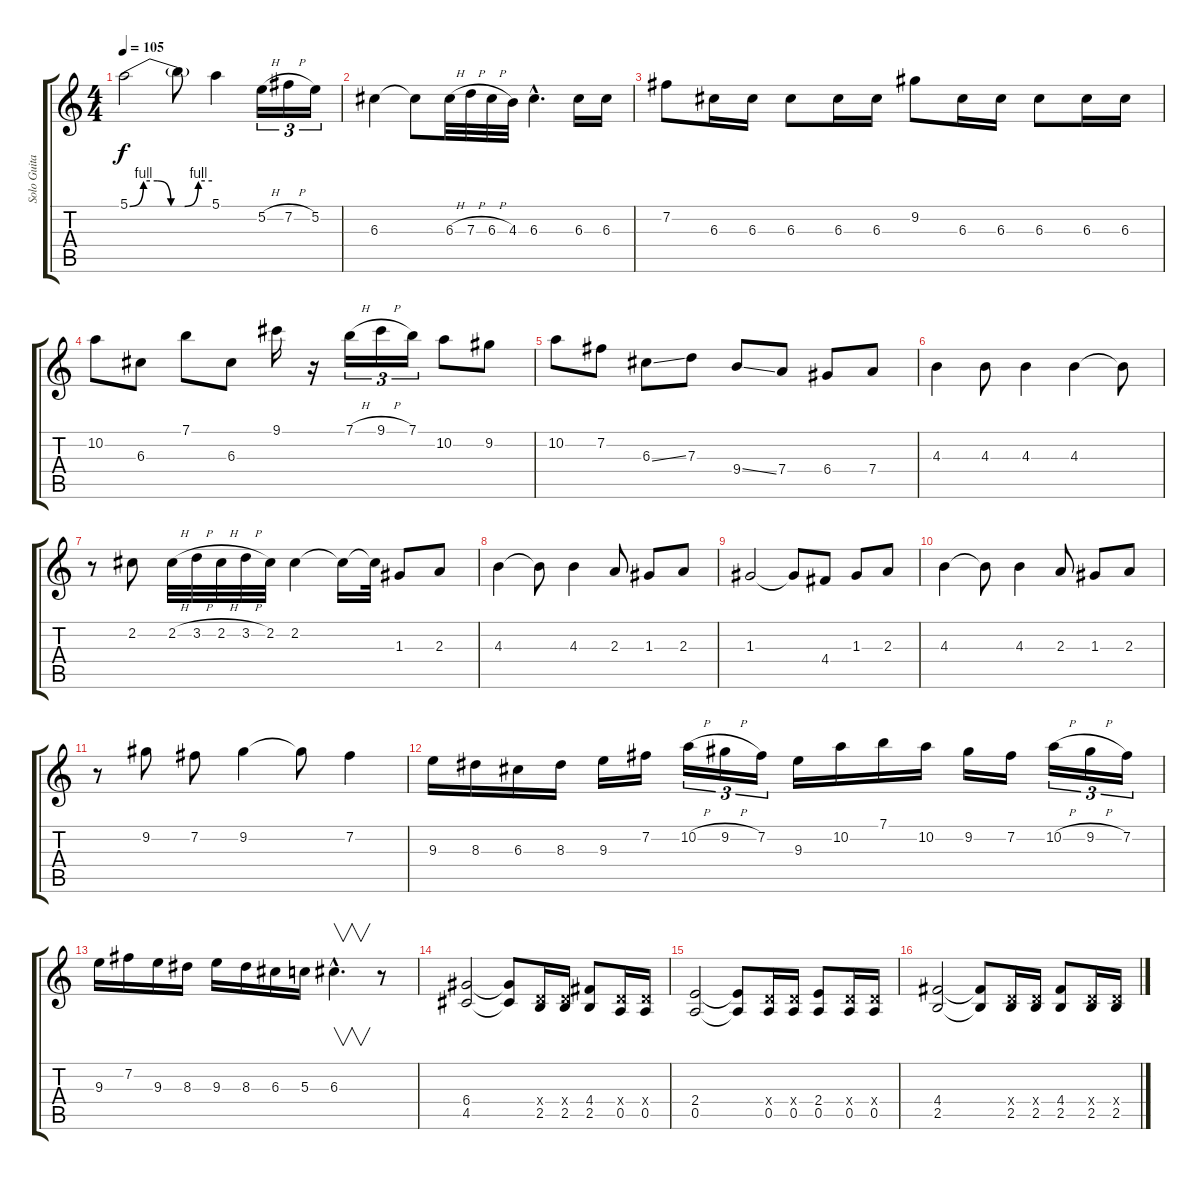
\track ("Solo Guitar" "Solo Guita") {instrument distortionguitar}
\staff {score tabs}
\tuning (E4 B3 G3 D3 A2 E2) {hide}
\ts (4 4)
\tempo 105
\clef g2
\ks c
5.1{be (custom 0 0 10 4 20 4 30 0 40 0 50 4 60 4)}.2{dy f} 5.1{t}.8 5.1.4 5.2{h}.16{tu (3 2)} 7.2{h}.16{tu (3 2)} 5.2.16{tu (3 2)} |
6.3.4 6.3{t}.8 6.3{h}.32 7.3{h}.32 6.3{h}.32 4.3.32 6.3{hac}.4{d} 6.3.16 6.3.16 |
7.2.8 6.3.16 6.3.16 6.3.8 6.3.16 6.3.16 9.2.8 6.3.16 6.3.16 6.3.8 6.3.16 6.3.16 |
10.2.8 6.3.8 7.1.8 6.3.8 9.1.16 r.16 7.1{h}.16{tu (3 2)} 9.1{h}.16{tu (3 2)} 7.1.16{tu (3 2)} 10.2.8 9.2.8 |
10.2.8 7.2.8 6.3{ss}.8 7.3.8 9.4{ss}.8 7.4.8 6.4.8 7.4.8 |
4.3.4 4.3.8 4.3.4 4.3.4 4.3{t}.8 |
r.8 2.2.8 2.2{h}.32 3.2{h}.32 2.2{h}.32 3.2{h}.32 2.2.32 2.2.4 2.2{t}.16 2.2{t}.32 1.3.8 2.3.8 |
4.3.4 4.3{t}.8 4.3.4 2.3.8 1.3.8 2.3.8 |
1.3.2 1.3{t}.8 4.4.8 1.3.8 2.3.8 |
4.3.4 4.3{t}.8 4.3.4 2.3.8 1.3.8 2.3.8 |
r.8 9.2.8 7.2.8 9.2.4 9.2{t}.8 7.2.4 |
9.3.16 8.3.16 6.3.16 8.3.16 9.3.16 7.2.16 10.2{h}.16{tu (3 2)} 9.2{h}.16{tu (3 2)} 7.2.16{tu (3 2)} 9.3.16 10.2.16 7.1.16 10.2.16 9.2.16 7.2.16 10.2{h}.16{tu (3 2)} 9.2{h}.16{tu (3 2)} 7.2.16{tu (3 2)} |
9.3.16 7.2.16 9.3.16 8.3.16 9.3.16 8.3.16 6.3.16 5.3.16 6.3{hac}.4{v d} r.8 |
(6.4 4.5).2 (6.4{t} 4.5{t}).8 (0.4{x} 2.5).16 (0.4{x} 2.5).16 (4.4 2.5).8 (0.4{x} 0.5).16 (0.4{x} 0.5).16 |
(2.4 0.5).2 (2.4{t} 0.5{t}).8 (0.4{x} 0.5).16 (0.4{x} 0.5).16 (2.4 0.5).8 (0.4{x} 0.5).16 (0.4{x} 0.5).16 |
(4.4 2.5).2 (4.4{t} 2.5{t}).8 (0.4{x} 2.5).16 (0.4{x} 2.5).16 (4.4 2.5).8 (0.4{x} 2.5).16 (0.4{x} 2.5).16
